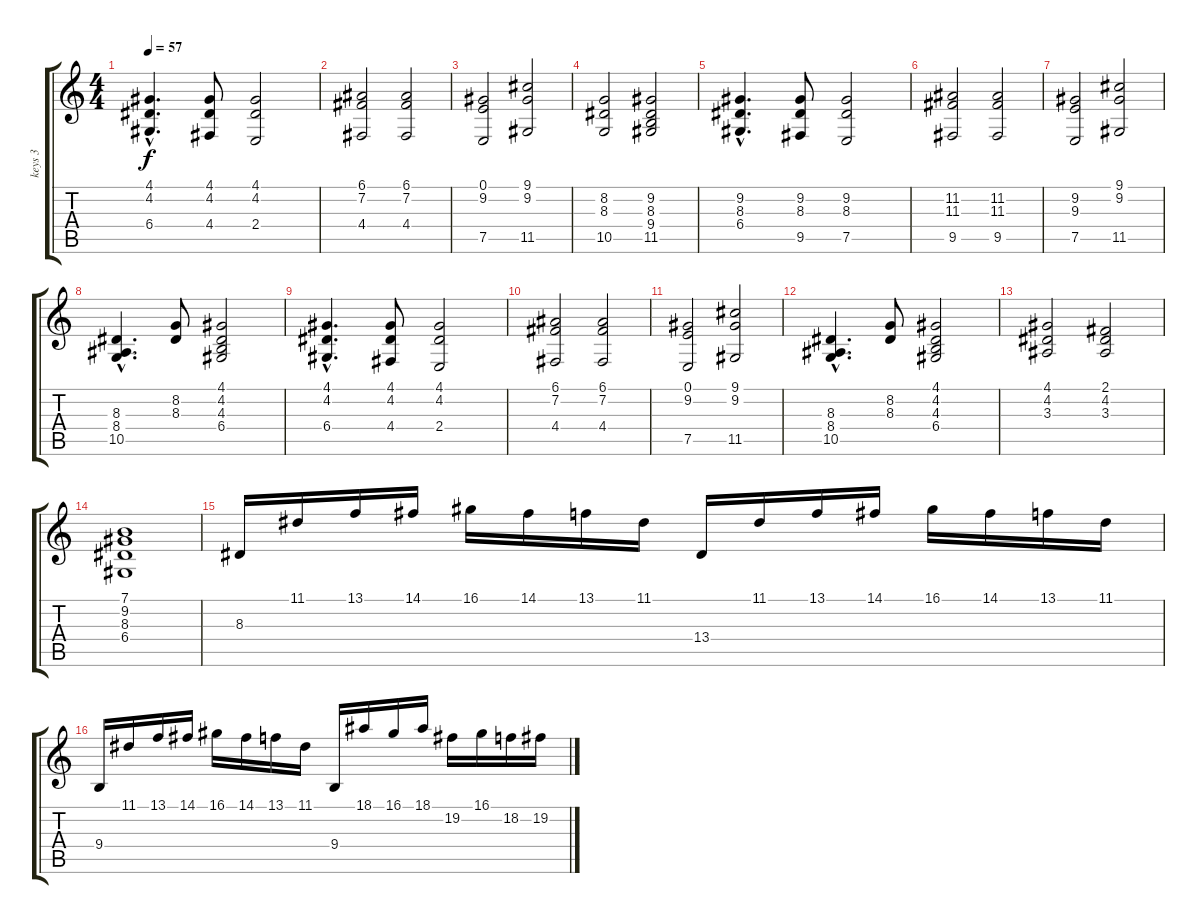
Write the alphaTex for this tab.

\track ("keys 3" "keys 3") {instrument celesta}
\staff {score tabs}
\tuning (E4 B3 G3 D3 A2 E2) {hide}
\ts (4 4)
\tempo 57
\clef g2
\ks c
(4.1{hac} 4.2{hac} 6.4{hac}).4{d dy f} (4.1 4.2 4.4).8 (4.1 4.2 2.4).2 |
(6.1 7.2 4.4).2 (6.1 7.2 4.4).2 |
(0.1 9.2 7.5).2 (9.1 9.2 11.5).2 |
(8.2 8.3 10.5).2 (9.2 8.3 9.4 11.5).2 |
(9.2{hac} 8.3{hac} 6.4{hac}).4{d} (9.2 8.3 9.5).8 (9.2 8.3 7.5).2 |
(11.2 11.3 9.5).2 (11.2 11.3 9.5).2 |
(9.2 9.3 7.5).2 (9.1 9.2 11.5).2 |
(8.3{hac} 8.4{hac} 10.5{hac}).4{d} (8.2 8.3).8 (4.1 4.2 4.3 6.4).2 |
(4.1{hac} 4.2{hac} 6.4{hac}).4{d} (4.1 4.2 4.4).8 (4.1 4.2 2.4).2 |
(6.1 7.2 4.4).2 (6.1 7.2 4.4).2 |
(0.1 9.2 7.5).2 (9.1 9.2 11.5).2 |
(8.3{hac} 8.4{hac} 10.5{hac}).4{d} (8.2 8.3).8 (4.1 4.2 4.3 6.4).2 |
(4.1 4.2 3.3).2 (2.1 4.2 3.3).2 |
(7.1 9.2 8.3 6.4).1 |
8.3.16{volume 16} 11.1.16 13.1.16 14.1.16 16.1.16 14.1.16 13.1.16 11.1.16 13.4.16 11.1.16 13.1.16 14.1.16 16.1.16 14.1.16 13.1.16 11.1.16 |
9.4.16 11.1.16 13.1.16 14.1.16 16.1.16 14.1.16 13.1.16 11.1.16 9.4.16 18.1.16 16.1.16 18.1.16 19.2.16 16.1.16 18.2.16 19.2.16
